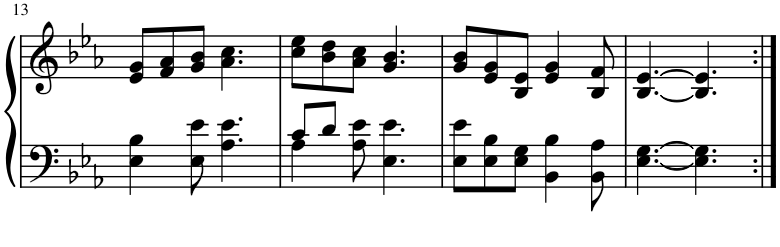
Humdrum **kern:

**kern	**kern
*part1	*part1
*staff2	*staff1
*I"Piano	*
*I'Pno.	*
!!LO:PB:g=z
*clefF4	*clefG2
*k[b-e-a-]	*k[b-e-a-]
*M6/8	*M6/8
=13	=13
4E-\ 4B-\	8e-/ 8g/L
.	8f/ 8a-/
8E-\ 8e-\	8g/ 8b-/J
4.A-\ 4.e-\	4.a-\ 4.cc\
=14	=14
*^	*
8c/L	4A-\	8cc\ 8ee-\L
8d/J	.	8b-\ 8dd\
8ryy	8A-\ 8e-\	8a-\ 8cc\J
4.ryy	4.E-\ 4.e-\	4.g/ 4.b-/
*v	*v	*
=15	=15
8E-\ 8e-\L	8g/ 8b-/L
8E-\ 8B-\	8e-/ 8g/
8E-\ 8G\J	8B-/ 8e-/J
4BB-\ 4B-\	4e-/ 4g/
8BB-\ 8A-\	8B-/ 8f/
=16	=16
[4.E-\ [4.G\	[4.B-/ [4.e-/
4.E-\] 4.G\]	4.B-/] 4.e-/]
=:|!	=:|!
*-	*-
